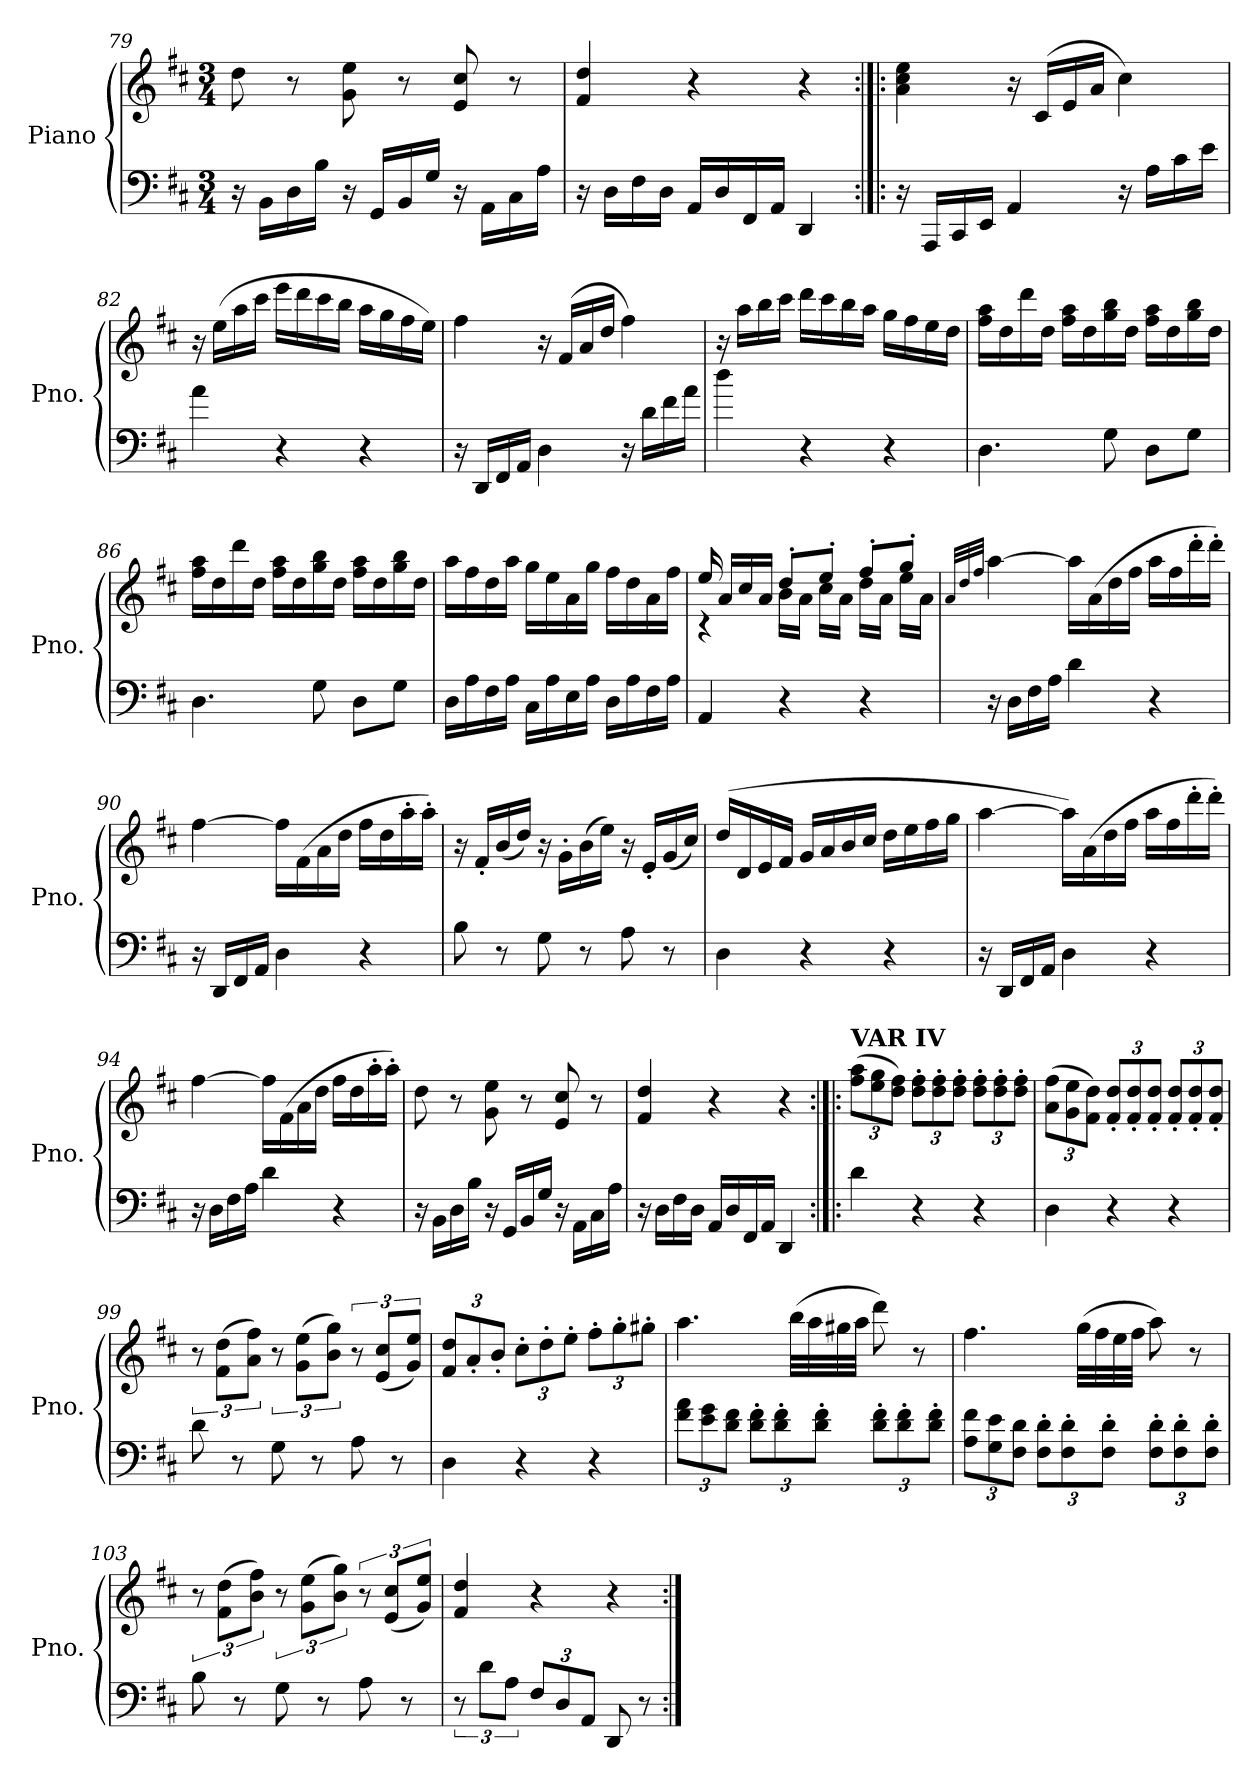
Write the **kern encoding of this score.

**kern	**kern
*part1	*part1
*staff2	*staff1
*I"Piano	*
*I'Pno.	*
*clefF4	*clefG2
*k[f#c#]	*k[f#c#]
*D:	*D:
*M3/4	*M3/4
=79	=79
16r	8dd\
16BB\LL	.
16D\	8r
16B\JJ	.
16r	8g\ 8ee\
16GG/LL	.
16BB/	8r
16G/JJ	.
16r	8e/ 8cc#/
16AA\LL	.
16C#\	8r
16A\JJ	.
!!LO:LB:g=z
=80	=80
16r	4f#/ 4dd/
16D\LL	.
16F#\	.
16D\JJ	.
16AA/LL	4r
16D/	.
16FF#/	.
16AA/JJ	.
4DD/	4r
=81:|!|:	=81:|!|:
16r	4a\ 4cc#\ 4ee\
16AAA/LL	.
16CC#/	.
16EE/JJ	.
4AA/	16r
.	(>16c#/LL
.	16e/
.	16a/JJ
16r	4cc#\)
16A\LL	.
16c#\	.
16e\JJ	.
=82	=82
4a\	16r
.	(>16ee\LL
.	16aa\
.	16ccc#\JJ
4r	16eee\LL
.	16ddd\
.	16ccc#\
.	16bb\JJ
4r	16aa\LL
.	16gg\
.	16ff#\
.	16ee\JJ)
!!LO:PB:g=z
=83	=83
16r	4ff#\
16DD/LL	.
16FF#/	.
16AA/JJ	.
4D\	16r
.	(>16f#/LL
.	16a/
.	16dd/JJ
16r	4ff#\)
16d\LL	.
16f#\	.
16a\JJ	.
=84	=84
4dd\	16r
.	16aa\LL
.	16bb\
.	16ccc#\JJ
4r	16ddd\LL
.	16ccc#\
.	16bb\
.	16aa\JJ
4r	16gg\LL
.	16ff#\
.	16ee\
.	16dd\JJ
=85	=85
4.D\	16ff#\ 16aa\LL
.	16dd\
.	16ddd\
.	16dd\JJ
.	16ff#\ 16aa\LL
.	16dd\
8G\	16gg\ 16bb\
.	16dd\JJ
8D\L	16ff#\ 16aa\LL
.	16dd\
8G\J	16gg\ 16bb\
.	16dd\JJ
!!LO:LB:g=z
=86	=86
4.D\	16ff#\ 16aa\LL
.	16dd\
.	16ddd\
.	16dd\JJ
.	16ff#\ 16aa\LL
.	16dd\
8G\	16gg\ 16bb\
.	16dd\JJ
8D\L	16ff#\ 16aa\LL
.	16dd\
8G\J	16gg\ 16bb\
.	16dd\JJ
=87	=87
16D\LL	16aa\LL
16A\	16ff#\
16F#\	16dd\
16A\JJ	16aa\JJ
16C#\LL	16gg\LL
16A\	16ee\
16E\	16a\
16A\JJ	16gg\JJ
16D\LL	16ff#\LL
16A\	16dd\
16F#\	16a\
16A\JJ	16ff#\JJ
=88	=88
*	*^
4AA/	16ee/	4r
.	16a/LL	.
.	16cc#/	.
.	16a/JJ	.
4r	8dd'/L	16b\LL
.	.	16a\JJ
.	8ee'/J	16cc#\LL
.	.	16a\JJ
4r	8ff#'/L	16dd\LL
.	.	16a\JJ
.	8gg'/J	16ee\LL
.	.	16a\JJ
*	*v	*v
!!LO:LB:g=z
=89	=89
.	32qa/LLL
.	32qdd/
.	32qff#/JJJ
16r	[4aa\
16D\LL	.
16F#\	.
16A\JJ	.
4d\	16aa\LL]
.	(>16a\
.	16dd\
.	16ff#\JJ
4r	16aa\LL
.	16ff#\
.	16ddd'\
.	16ddd'\JJ)
=90	=90
16r	[4ff#\
16DD/LL	.
16FF#/	.
16AA/JJ	.
4D\	16ff#\LL]
.	(>16f#\
.	16a\
.	16dd\JJ
4r	16ff#\LL
.	16dd\
.	16aa'\
.	16aa'\JJ)
=91	=91
8B\	16r
.	16f#'/LL
8r	(<16b/
.	16dd/JJ)
8G\	16r
.	16g'\LL
8r	(>16b\
.	16ee\JJ)
8A\	16r
.	16e'/LL
8r	(<16g/
.	16cc#/JJ)
!!LO:LB:g=z
=92	=92
4D\	(>16dd/LL
.	16d/
.	16e/
.	16f#/JJ
4r	16g/LL
.	16a/
.	16b/
.	16cc#/JJ
4r	16dd\LL
.	16ee\
.	16ff#\
.	16gg\JJ
=93	=93
16r	[4aa\
16DD/LL	.
16FF#/	.
16AA/JJ	.
4D\	16aa\LL])
.	(>16a\
.	16dd\
.	16ff#\JJ
4r	16aa\LL
.	16ff#\
.	16ddd'\
.	16ddd'\JJ)
=94	=94
16r	[4ff#\
16D\LL	.
16F#\	.
16A\JJ	.
4d\	16ff#\LL]
.	(>16f#\
.	16a\
.	16dd\JJ
4r	16ff#\LL
.	16dd\
.	16aa'\
.	16aa'\JJ)
=95	=95
16r	8dd\
16BB\LL	.
16D\	8r
16B\JJ	.
16r	8g\ 8ee\
16GG/LL	.
16BB/	8r
16G/JJ	.
16r	8e/ 8cc#/
16AA\LL	.
16C#\	8r
16A\JJ	.
!!LO:LB:g=z
=96	=96
16r	4f#/ 4dd/
16D\LL	.
16F#\	.
16D\JJ	.
16AA/LL	4r
16D/	.
16FF#/	.
16AA/JJ	.
4DD/	4r
=97:|!|:	=97:|!|:
*	*Xbrackettup
!	!LO:TX:a:B:t=VAR IV
4d\	(>12ff#\ 12aa\L
.	12ee\ 12gg\
.	12dd\ 12ff#\J)
4r	12dd\' 12ff#\'L
.	12dd\' 12ff#\'
.	12dd\' 12ff#\'J
4r	12dd\' 12ff#\'L
.	12dd\' 12ff#\'
.	12dd\' 12ff#\'J
=98	=98
4D\	(>12a\ 12ff#\L
.	12g\ 12ee\
.	12f#\ 12dd\J)
4r	12f#/' 12dd/'L
.	12f#/' 12dd/'
.	12f#/' 12dd/'J
4r	12f#/' 12dd/'L
.	12f#/' 12dd/'
.	12f#/' 12dd/'J
=99	=99
*	*brackettup
8d\	12r
.	(>12f#\ 12dd\L
8r	.
.	12a\ 12ff#\J)
8G\	12r
.	(>12g\ 12ee\L
8r	.
.	12b\ 12gg\J)
8A\	12r
.	(<12e/ 12cc#/L
8r	.
.	12g/ 12ee/J)
!!LO:LB:g=z
=100	=100
*	*Xbrackettup
4D\	12f#/ 12dd/L
.	12a'/
.	12b'/J
4r	12cc#'\L
.	12dd'\
.	12ee'\J
4r	12ff#'\L
.	12gg'\
.	12gg#X'\J
=101	=101
*Xbrackettup	*
12f#\ 12a\L	4.aa\
12e\ 12g\	.
12d\ 12f#\J	.
12d\' 12f#\'L	.
12d\' 12f#\'	.
.	(>32bb\LLL
.	32aa\
12d\' 12f#\'J	.
.	32gg#X\
.	32aa\JJJ
12d\' 12f#\'L	8ddd\)
12d\' 12f#\'	.
.	8r
12d\' 12f#\'J	.
=102	=102
12A\ 12f#\L	4.ff#\
12G\ 12e\	.
12F#\ 12d\J	.
12F#\' 12d\'L	.
12F#\' 12d\'	.
.	(>32gg\LLL
.	32ff#\
12F#\' 12d\'J	.
.	32ee\
.	32ff#\JJJ
12F#\' 12d\'L	8aa\)
12F#\' 12d\'	.
.	8r
12F#\' 12d\'J	.
!!LO:PB:g=z
=103	=103
*	*brackettup
8B\	12r
.	(>12f#\ 12dd\L
8r	.
.	12b\ 12ff#\J)
8G\	12r
.	(>12g\ 12ee\L
8r	.
.	12b\ 12gg\J)
8A\	12r
.	(<12e/ 12cc#/L
8r	.
.	12g/ 12ee/J)
=104	=104
*brackettup	*
12r	4f#/ 4dd/
12d\L	.
12A\J	.
*Xbrackettup	*
12F#/L	4r
12D/	.
12AA/J	.
8DD/	4r
8r	.
=:|!	=:|!
*-	*-
